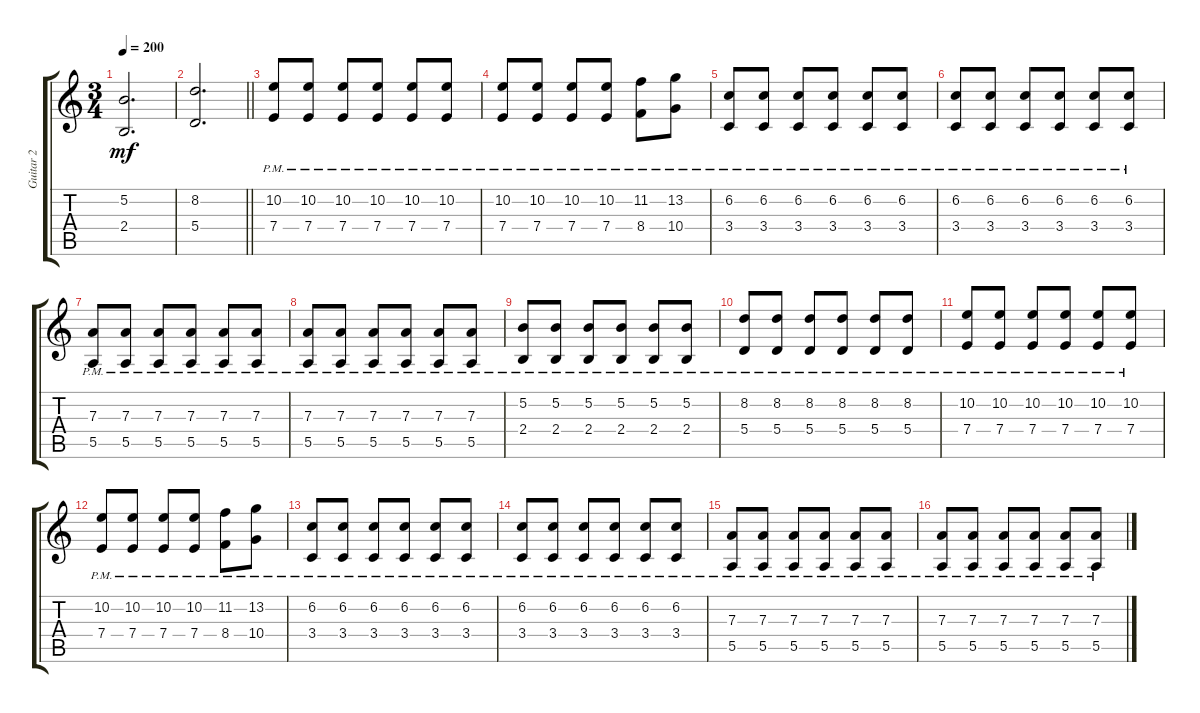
\track ("Guitar 2" "Guitar 2") {instrument distortionguitar}
\staff {score tabs}
\tuning (B3 Gb3 D3 A2 E2 B1) {hide}
\ts (3 4)
\tempo 200
\clef g2
\ks c
(5.2 2.4).2{d dy mf} |
\barLineRight lightlight
(8.2 5.4).2{d} |
(10.2{pm} 7.4{pm}).8 (10.2{pm} 7.4{pm}).8 (10.2{pm} 7.4{pm}).8 (10.2{pm} 7.4{pm}).8 (10.2{pm} 7.4{pm}).8 (10.2{pm} 7.4{pm}).8 |
(10.2{pm} 7.4{pm}).8 (10.2{pm} 7.4{pm}).8 (10.2{pm} 7.4{pm}).8 (10.2{pm} 7.4{pm}).8 (11.2{pm} 8.4{pm}).8 (13.2{pm} 10.4{pm}).8 |
(6.2{pm} 3.4{pm}).8 (6.2{pm} 3.4{pm}).8 (6.2{pm} 3.4{pm}).8 (6.2{pm} 3.4{pm}).8 (6.2{pm} 3.4{pm}).8 (6.2{pm} 3.4{pm}).8 |
(6.2{pm} 3.4{pm}).8 (6.2{pm} 3.4{pm}).8 (6.2{pm} 3.4{pm}).8 (6.2{pm} 3.4{pm}).8 (6.2{pm} 3.4{pm}).8 (6.2{pm} 3.4{pm}).8 |
(7.3{pm} 5.5{pm}).8 (7.3{pm} 5.5{pm}).8 (7.3{pm} 5.5{pm}).8 (7.3{pm} 5.5{pm}).8 (7.3{pm} 5.5{pm}).8 (7.3{pm} 5.5{pm}).8 |
(7.3{pm} 5.5{pm}).8 (7.3{pm} 5.5{pm}).8 (7.3{pm} 5.5{pm}).8 (7.3{pm} 5.5{pm}).8 (7.3{pm} 5.5{pm}).8 (7.3{pm} 5.5{pm}).8 |
(5.2{pm} 2.4{pm}).8 (5.2{pm} 2.4{pm}).8 (5.2{pm} 2.4{pm}).8 (5.2{pm} 2.4{pm}).8 (5.2{pm} 2.4{pm}).8 (5.2{pm} 2.4{pm}).8 |
(8.2{pm} 5.4{pm}).8 (8.2{pm} 5.4{pm}).8 (8.2{pm} 5.4{pm}).8 (8.2{pm} 5.4{pm}).8 (8.2{pm} 5.4{pm}).8 (8.2{pm} 5.4{pm}).8 |
(10.2{pm} 7.4{pm}).8 (10.2{pm} 7.4{pm}).8 (10.2{pm} 7.4{pm}).8 (10.2{pm} 7.4{pm}).8 (10.2{pm} 7.4{pm}).8 (10.2{pm} 7.4{pm}).8 |
(10.2{pm} 7.4{pm}).8 (10.2{pm} 7.4{pm}).8 (10.2{pm} 7.4{pm}).8 (10.2{pm} 7.4{pm}).8 (11.2{pm} 8.4{pm}).8 (13.2{pm} 10.4{pm}).8 |
(6.2{pm} 3.4{pm}).8 (6.2{pm} 3.4{pm}).8 (6.2{pm} 3.4{pm}).8 (6.2{pm} 3.4{pm}).8 (6.2{pm} 3.4{pm}).8 (6.2{pm} 3.4{pm}).8 |
(6.2{pm} 3.4{pm}).8 (6.2{pm} 3.4{pm}).8 (6.2{pm} 3.4{pm}).8 (6.2{pm} 3.4{pm}).8 (6.2{pm} 3.4{pm}).8 (6.2{pm} 3.4{pm}).8 |
(7.3{pm} 5.5{pm}).8 (7.3{pm} 5.5{pm}).8 (7.3{pm} 5.5{pm}).8 (7.3{pm} 5.5{pm}).8 (7.3{pm} 5.5{pm}).8 (7.3{pm} 5.5{pm}).8 |
(7.3{pm} 5.5{pm}).8 (7.3{pm} 5.5{pm}).8 (7.3{pm} 5.5{pm}).8 (7.3{pm} 5.5{pm}).8 (7.3{pm} 5.5{pm}).8 (7.3{pm} 5.5{pm}).8
